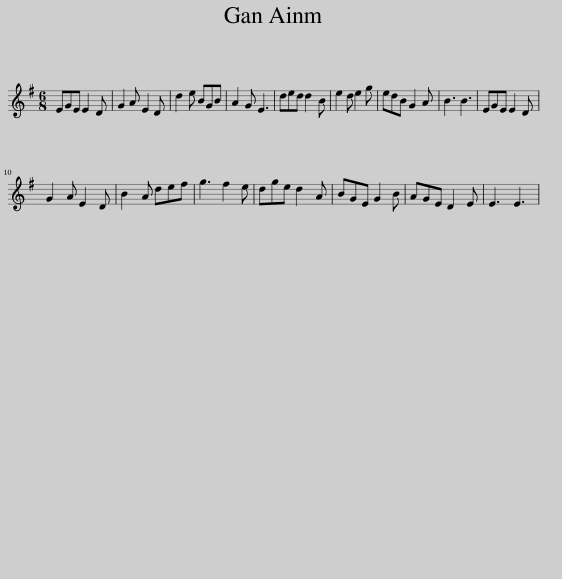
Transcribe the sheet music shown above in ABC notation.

X:1
L:1/8
M:6/8
I:linebreak $
K:Emin
V:1 treble
V:1
 EGE E2 D | G2 A E2 D | d2 e BGB | A2 G E3 | ded d2 B | %5
 e2 d e2 g | edB G2 A | B3 B3 | EGE E2 D |$ G2 A E2 D | %10
 B2 A def | g3 f2 e | dge d2 A | BGE G2 B | AGE D2 E | %15
 E3 E3 | %16
